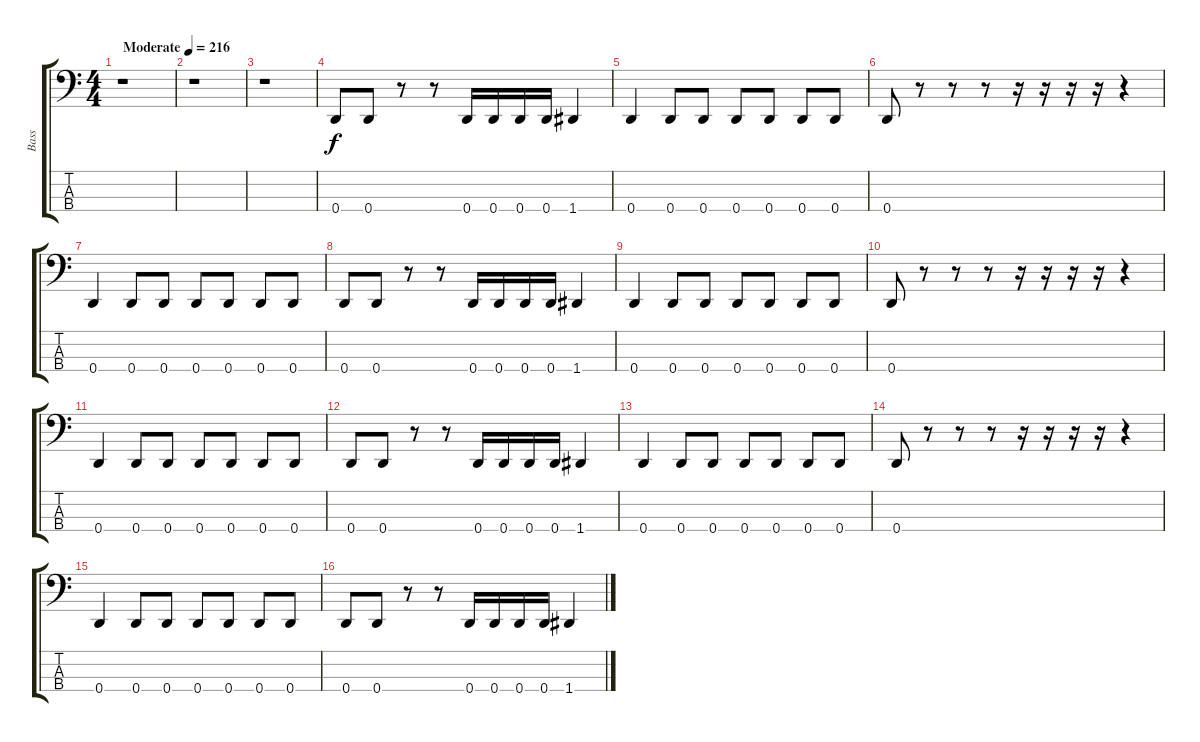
\track ("Bass" "Bass") {instrument electricbasspick}
\staff {score tabs}
\tuning (F2 C2 G1 D1) {hide}
\ts (4 4)
\tempo (216 "Moderate")
\clef f4
\ks c
r.1{dy f instrument electricbasspick} |
r.1 |
r.1 |
0.4.8 0.4.8 r.8 r.8 0.4.16 0.4.16 0.4.16 0.4.16 1.4.4 |
0.4.4 0.4.8 0.4.8 0.4.8 0.4.8 0.4.8 0.4.8 |
0.4.8 r.8 r.8 r.8 r.16 r.16 r.16 r.16 r.4 |
0.4.4 0.4.8 0.4.8 0.4.8 0.4.8 0.4.8 0.4.8 |
0.4.8 0.4.8 r.8 r.8 0.4.16 0.4.16 0.4.16 0.4.16 1.4.4 |
0.4.4 0.4.8 0.4.8 0.4.8 0.4.8 0.4.8 0.4.8 |
0.4.8 r.8 r.8 r.8 r.16 r.16 r.16 r.16 r.4 |
0.4.4 0.4.8 0.4.8 0.4.8 0.4.8 0.4.8 0.4.8 |
0.4.8 0.4.8 r.8 r.8 0.4.16 0.4.16 0.4.16 0.4.16 1.4.4 |
0.4.4 0.4.8 0.4.8 0.4.8 0.4.8 0.4.8 0.4.8 |
0.4.8 r.8 r.8 r.8 r.16 r.16 r.16 r.16 r.4 |
0.4.4 0.4.8 0.4.8 0.4.8 0.4.8 0.4.8 0.4.8 |
0.4.8 0.4.8 r.8 r.8 0.4.16 0.4.16 0.4.16 0.4.16 1.4.4
